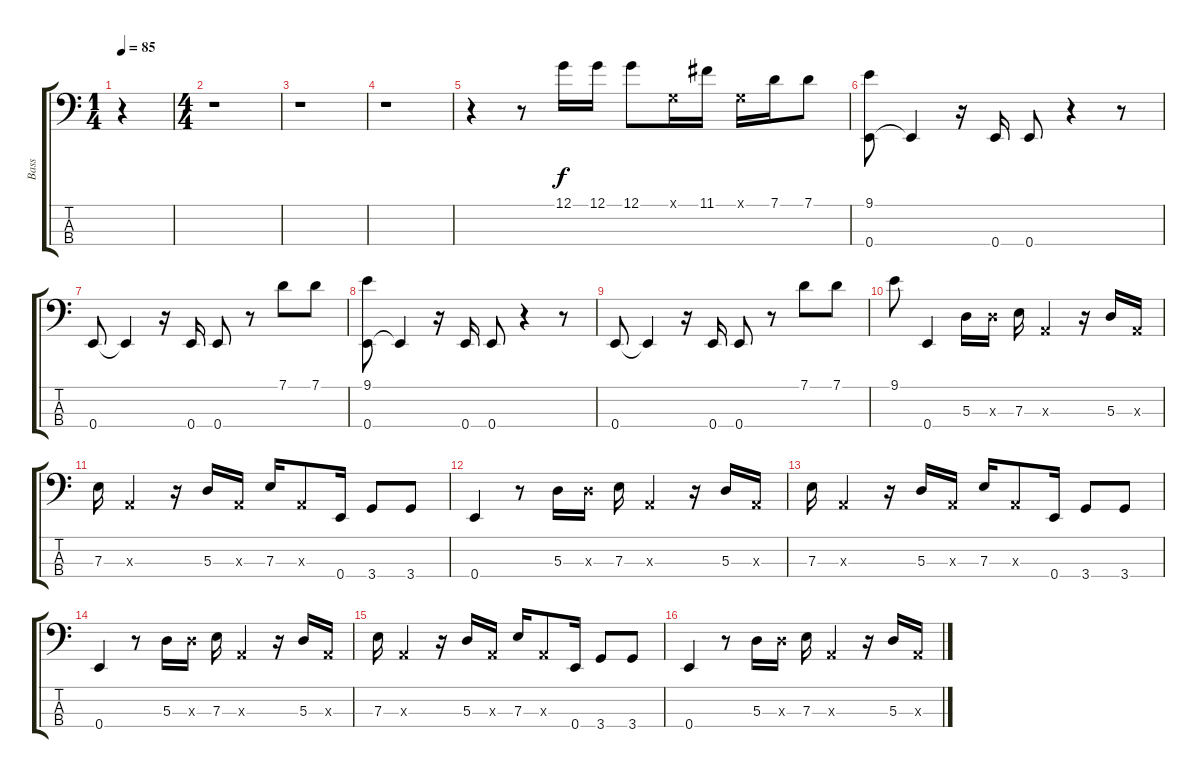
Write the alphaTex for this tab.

\track ("Bass" "Bass") {instrument slapbass1}
\staff {score tabs}
\tuning (G2 D2 A1 E1) {hide}
\ts (1 4)
\tempo 85
\clef f4
\ks c
r.4{dy f instrument slapbass1} |
\ts (4 4)
r.1 |
r.1 |
r.1 |
r.4 r.8 12.1.16 12.1.16 12.1.8 0.1{x}.16 11.1.16 0.1{x}.16 7.1.16 7.1.8 |
(9.1 0.4).8 0.4{t}.4 r.16 0.4.16 0.4.8 r.4 r.8 |
0.4.8 0.4{t}.4 r.16 0.4.16 0.4.8 r.8 7.1.8 7.1.8 |
(9.1 0.4).8 0.4{t}.4 r.16 0.4.16 0.4.8 r.4 r.8 |
0.4.8 0.4{t}.4 r.16 0.4.16 0.4.8 r.8 7.1.8 7.1.8 |
9.1.8 0.4.4 5.3.16 5.3{x}.16 7.3.16 0.3{x}.4 r.16 5.3.16 0.3{x}.16 |
7.3.16 0.3{x}.4 r.16 5.3.16 0.3{x}.16 7.3.16 0.3{x}.8 0.4.16 3.4.8 3.4.8 |
0.4.4 r.8 5.3.16 5.3{x}.16 7.3.16 0.3{x}.4 r.16 5.3.16 0.3{x}.16 |
7.3.16 0.3{x}.4 r.16 5.3.16 0.3{x}.16 7.3.16 0.3{x}.8 0.4.16 3.4.8 3.4.8 |
0.4.4 r.8 5.3.16 5.3{x}.16 7.3.16 0.3{x}.4 r.16 5.3.16 0.3{x}.16 |
7.3.16 0.3{x}.4 r.16 5.3.16 0.3{x}.16 7.3.16 0.3{x}.8 0.4.16 3.4.8 3.4.8 |
0.4.4 r.8 5.3.16 5.3{x}.16 7.3.16 0.3{x}.4 r.16 5.3.16 0.3{x}.16
